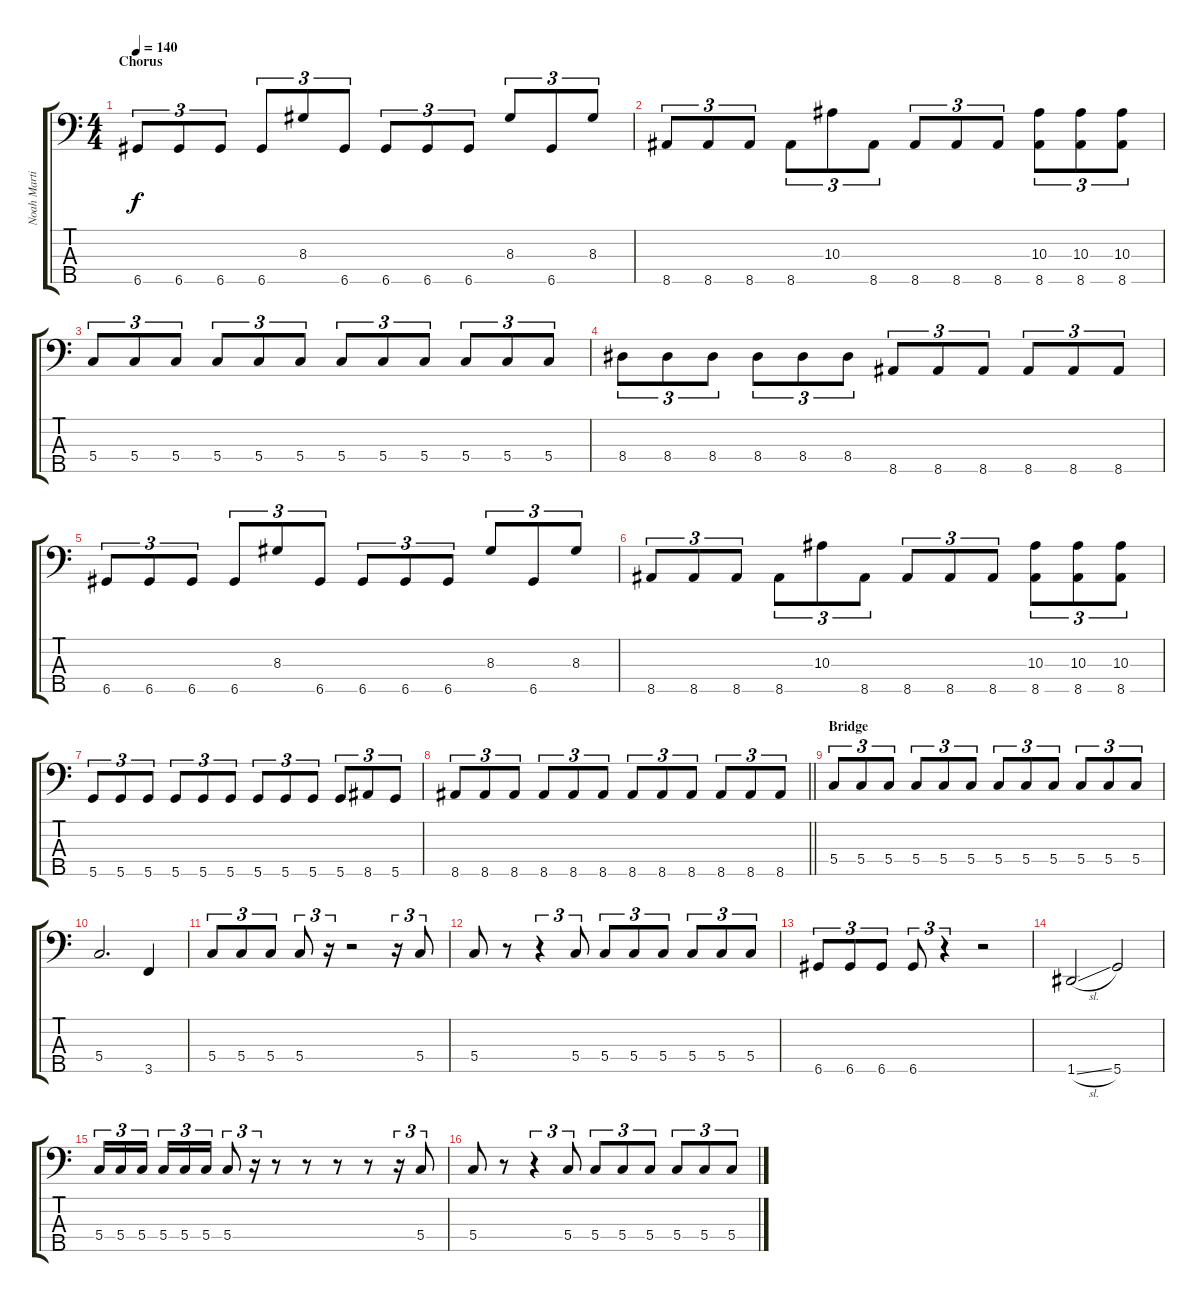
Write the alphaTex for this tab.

\track ("Noah Martin" "Noah Marti") {instrument electricbassfinger}
\staff {score tabs}
\tuning (Bb2 F2 C2 G1 D1) {hide}
\ts (4 4)
\section ("" "Chorus")
\tempo 140
\clef f4
\ks c
6.5.8{tu (3 2) dy f} 6.5.8{tu (3 2)} 6.5.8{tu (3 2)} 6.5.8{tu (3 2)} 8.3.8{tu (3 2)} 6.5.8{tu (3 2)} 6.5.8{tu (3 2)} 6.5.8{tu (3 2)} 6.5.8{tu (3 2)} 8.3.8{tu (3 2)} 6.5.8{tu (3 2)} 8.3.8{tu (3 2)} |
8.5.8{tu (3 2)} 8.5.8{tu (3 2)} 8.5.8{tu (3 2)} 8.5.8{tu (3 2)} 10.3.8{tu (3 2)} 8.5.8{tu (3 2)} 8.5.8{tu (3 2)} 8.5.8{tu (3 2)} 8.5.8{tu (3 2)} (10.3 8.5).8{tu (3 2)} (10.3 8.5).8{tu (3 2)} (10.3 8.5).8{tu (3 2)} |
5.4.8{tu (3 2)} 5.4.8{tu (3 2)} 5.4.8{tu (3 2)} 5.4.8{tu (3 2)} 5.4.8{tu (3 2)} 5.4.8{tu (3 2)} 5.4.8{tu (3 2)} 5.4.8{tu (3 2)} 5.4.8{tu (3 2)} 5.4.8{tu (3 2)} 5.4.8{tu (3 2)} 5.4.8{tu (3 2)} |
8.4.8{tu (3 2)} 8.4.8{tu (3 2)} 8.4.8{tu (3 2)} 8.4.8{tu (3 2)} 8.4.8{tu (3 2)} 8.4.8{tu (3 2)} 8.5.8{tu (3 2)} 8.5.8{tu (3 2)} 8.5.8{tu (3 2)} 8.5.8{tu (3 2)} 8.5.8{tu (3 2)} 8.5.8{tu (3 2)} |
6.5.8{tu (3 2)} 6.5.8{tu (3 2)} 6.5.8{tu (3 2)} 6.5.8{tu (3 2)} 8.3.8{tu (3 2)} 6.5.8{tu (3 2)} 6.5.8{tu (3 2)} 6.5.8{tu (3 2)} 6.5.8{tu (3 2)} 8.3.8{tu (3 2)} 6.5.8{tu (3 2)} 8.3.8{tu (3 2)} |
8.5.8{tu (3 2)} 8.5.8{tu (3 2)} 8.5.8{tu (3 2)} 8.5.8{tu (3 2)} 10.3.8{tu (3 2)} 8.5.8{tu (3 2)} 8.5.8{tu (3 2)} 8.5.8{tu (3 2)} 8.5.8{tu (3 2)} (10.3 8.5).8{tu (3 2)} (10.3 8.5).8{tu (3 2)} (10.3 8.5).8{tu (3 2)} |
5.5.8{tu (3 2)} 5.5.8{tu (3 2)} 5.5.8{tu (3 2)} 5.5.8{tu (3 2)} 5.5.8{tu (3 2)} 5.5.8{tu (3 2)} 5.5.8{tu (3 2)} 5.5.8{tu (3 2)} 5.5.8{tu (3 2)} 5.5.8{tu (3 2)} 8.5.8{tu (3 2)} 5.5.8{tu (3 2)} |
\barLineRight lightlight
8.5.8{tu (3 2)} 8.5.8{tu (3 2)} 8.5.8{tu (3 2)} 8.5.8{tu (3 2)} 8.5.8{tu (3 2)} 8.5.8{tu (3 2)} 8.5.8{tu (3 2)} 8.5.8{tu (3 2)} 8.5.8{tu (3 2)} 8.5.8{tu (3 2)} 8.5.8{tu (3 2)} 8.5.8{tu (3 2)} |
\section ("" "Bridge")
5.4.8{tu (3 2)} 5.4.8{tu (3 2)} 5.4.8{tu (3 2)} 5.4.8{tu (3 2)} 5.4.8{tu (3 2)} 5.4.8{tu (3 2)} 5.4.8{tu (3 2)} 5.4.8{tu (3 2)} 5.4.8{tu (3 2)} 5.4.8{tu (3 2)} 5.4.8{tu (3 2)} 5.4.8{tu (3 2)} |
5.4.2{d} 3.5.4 |
5.4.8{tu (3 2)} 5.4.8{tu (3 2)} 5.4.8{tu (3 2)} 5.4.8{tu (3 2)} r.16{tu (3 2)} r.2 r.16{tu (3 2)} 5.4.8{tu (3 2)} |
5.4.8 r.8 r.4{tu (3 2)} 5.4.8{tu (3 2)} 5.4.8{tu (3 2)} 5.4.8{tu (3 2)} 5.4.8{tu (3 2)} 5.4.8{tu (3 2)} 5.4.8{tu (3 2)} 5.4.8{tu (3 2)} |
6.5.8{tu (3 2)} 6.5.8{tu (3 2)} 6.5.8{tu (3 2)} 6.5.8{tu (3 2)} r.4{tu (3 2)} r.2 |
1.5{sl}.2 5.5.2 |
5.4.16{tu (3 2)} 5.4.16{tu (3 2)} 5.4.16{tu (3 2) beam splitsecondary} 5.4.16{tu (3 2)} 5.4.16{tu (3 2)} 5.4.16{tu (3 2)} 5.4.8{tu (3 2)} r.16{tu (3 2)} r.8 r.8 r.8 r.8 r.16{tu (3 2)} 5.4.8{tu (3 2)} |
5.4.8 r.8 r.4{tu (3 2)} 5.4.8{tu (3 2)} 5.4.8{tu (3 2)} 5.4.8{tu (3 2)} 5.4.8{tu (3 2)} 5.4.8{tu (3 2)} 5.4.8{tu (3 2)} 5.4.8{tu (3 2)}
